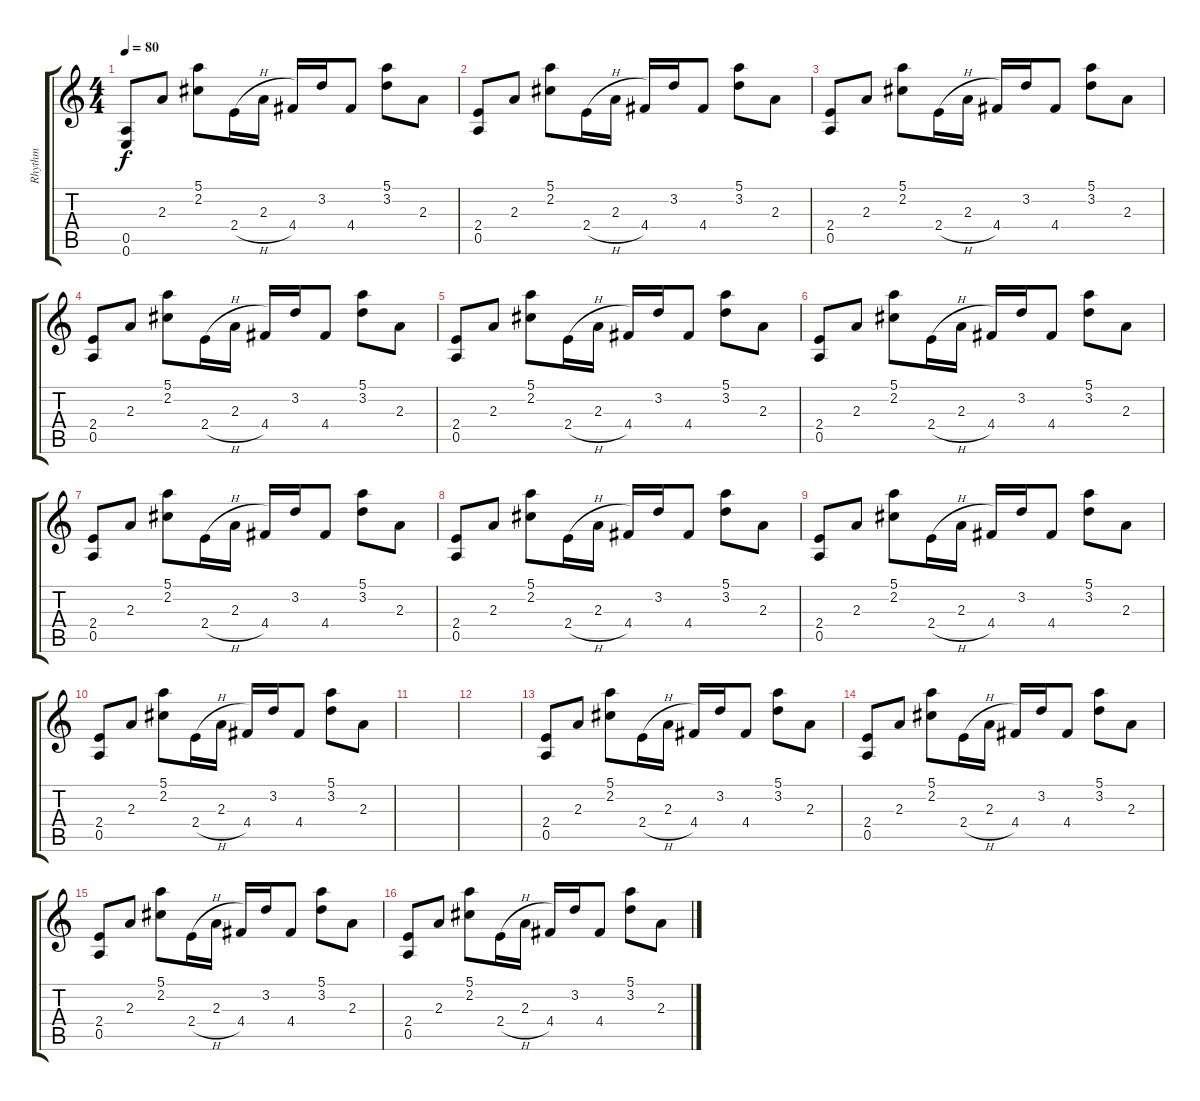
\track ("Rhythm" "Rhythm") {instrument overdrivenguitar}
\staff {score tabs}
\tuning (E4 B3 G3 D3 A2 E2) {hide}
\ts (4 4)
\tempo 80
\clef g2
\ks c
(0.5 0.6).8{dy f instrument overdrivenguitar} 2.3.8 (5.1 2.2).8 2.4{h}.16 2.3.16 4.4.16 3.2.16 4.4.8 (5.1 3.2).8 2.3.8 |
(2.4 0.5).8 2.3.8 (5.1 2.2).8 2.4{h}.16 2.3.16 4.4.16 3.2.16 4.4.8 (5.1 3.2).8 2.3.8 |
(2.4 0.5).8 2.3.8 (5.1 2.2).8 2.4{h}.16 2.3.16 4.4.16 3.2.16 4.4.8 (5.1 3.2).8 2.3.8 |
(2.4 0.5).8 2.3.8 (5.1 2.2).8 2.4{h}.16 2.3.16 4.4.16 3.2.16 4.4.8 (5.1 3.2).8 2.3.8 |
(2.4 0.5).8 2.3.8 (5.1 2.2).8 2.4{h}.16 2.3.16 4.4.16 3.2.16 4.4.8 (5.1 3.2).8 2.3.8 |
(2.4 0.5).8 2.3.8 (5.1 2.2).8 2.4{h}.16 2.3.16 4.4.16 3.2.16 4.4.8 (5.1 3.2).8 2.3.8 |
(2.4 0.5).8 2.3.8 (5.1 2.2).8 2.4{h}.16 2.3.16 4.4.16 3.2.16 4.4.8 (5.1 3.2).8 2.3.8 |
(2.4 0.5).8 2.3.8 (5.1 2.2).8 2.4{h}.16 2.3.16 4.4.16 3.2.16 4.4.8 (5.1 3.2).8 2.3.8 |
(2.4 0.5).8 2.3.8 (5.1 2.2).8 2.4{h}.16 2.3.16 4.4.16 3.2.16 4.4.8 (5.1 3.2).8 2.3.8 |
(2.4 0.5).8 2.3.8 (5.1 2.2).8 2.4{h}.16 2.3.16 4.4.16 3.2.16 4.4.8 (5.1 3.2).8 2.3.8 |
|
|
(2.4 0.5).8 2.3.8 (5.1 2.2).8 2.4{h}.16 2.3.16 4.4.16 3.2.16 4.4.8 (5.1 3.2).8 2.3.8 |
(2.4 0.5).8 2.3.8 (5.1 2.2).8 2.4{h}.16 2.3.16 4.4.16 3.2.16 4.4.8 (5.1 3.2).8 2.3.8 |
(2.4 0.5).8 2.3.8 (5.1 2.2).8 2.4{h}.16 2.3.16 4.4.16 3.2.16 4.4.8 (5.1 3.2).8 2.3.8 |
(2.4 0.5).8 2.3.8 (5.1 2.2).8 2.4{h}.16 2.3.16 4.4.16 3.2.16 4.4.8 (5.1 3.2).8 2.3.8
